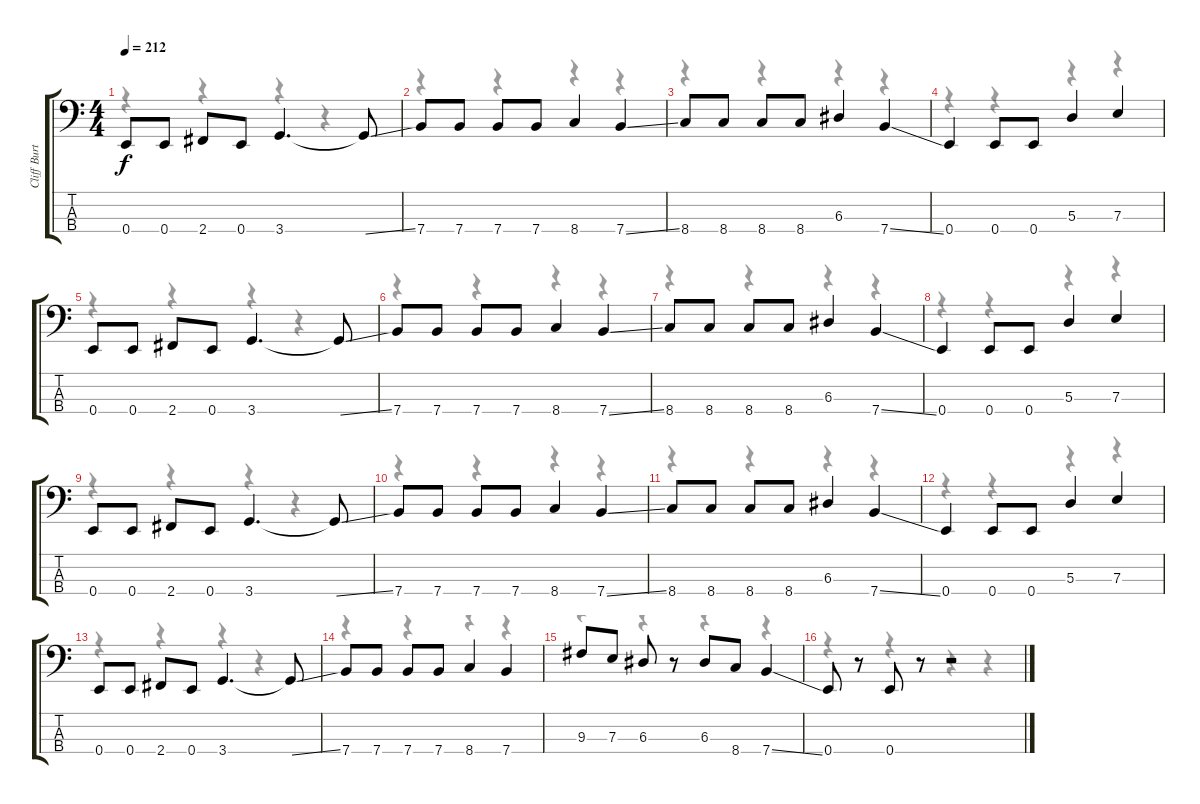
\track ("Cliff Burton" "Cliff Burt") {instrument electricbassfinger}
\staff {score tabs}
\tuning (G2 D2 A1 E1) {hide}
\voice
\ts (4 4)
\tempo 212
\clef f4
\ks c
0.4.8{dy f} 0.4.8 2.4.8 0.4.8 3.4.4{d} 3.4{ss t}.8 |
7.4.8 7.4.8 7.4.8 7.4.8 8.4.4 7.4{ss}.4 |
8.4.8 8.4.8 8.4.8 8.4.8 6.3.4 7.4{ss}.4 |
0.4.4 0.4.8 0.4.8 5.3.4 7.3.4 |
0.4.8 0.4.8 2.4.8 0.4.8 3.4.4{d} 3.4{ss t}.8 |
7.4.8 7.4.8 7.4.8 7.4.8 8.4.4 7.4{ss}.4 |
8.4.8 8.4.8 8.4.8 8.4.8 6.3.4 7.4{ss}.4 |
0.4.4 0.4.8 0.4.8 5.3.4 7.3.4 |
0.4.8 0.4.8 2.4.8 0.4.8 3.4.4{d} 3.4{ss t}.8 |
7.4.8 7.4.8 7.4.8 7.4.8 8.4.4 7.4{ss}.4 |
8.4.8 8.4.8 8.4.8 8.4.8 6.3.4 7.4{ss}.4 |
0.4.4 0.4.8 0.4.8 5.3.4 7.3.4 |
0.4.8 0.4.8 2.4.8 0.4.8 3.4.4{d} 3.4{ss t}.8 |
7.4.8 7.4.8 7.4.8 7.4.8 8.4.4 7.4.4 |
9.3.8 7.3.8 6.3.8 r.8 6.3.8 8.4.8 7.4{ss}.4 |
0.4.8 r.8 0.4.8 r.8 r.2
\voice
\clef f4
\ottava regular
\simile none
\ks c
r.4{dy f} r.4 r.4 r.4 |
r.4 r.4 r.4 r.4 |
r.4 r.4 r.4 r.4 |
r.4 r.4 r.4 r.4 |
r.4 r.4 r.4 r.4 |
r.4 r.4 r.4 r.4 |
r.4 r.4 r.4 r.4 |
r.4 r.4 r.4 r.4 |
r.4 r.4 r.4 r.4 |
r.4 r.4 r.4 r.4 |
r.4 r.4 r.4 r.4 |
r.4 r.4 r.4 r.4 |
r.4 r.4 r.4 r.4 |
r.4 r.4 r.4 r.4 |
r.4 r.4 r.4 r.4 |
r.4 r.4 r.4 r.4
